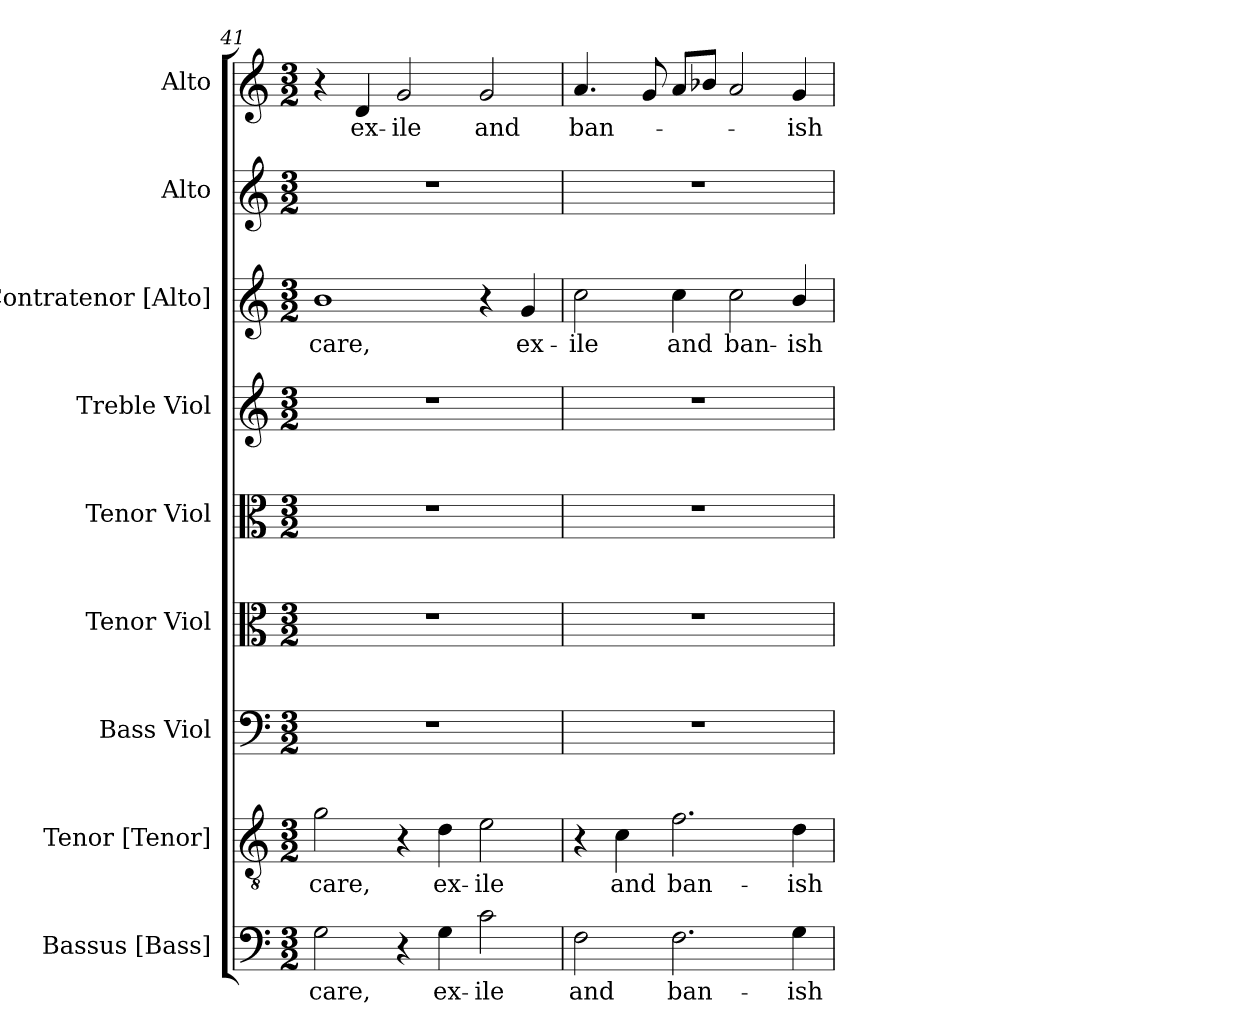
**kern	**text	**kern	**text	**kern	**kern	**kern	**kern	**kern	**text	**kern	**kern	**text
*part9	*part9	*part8	*part8	*part7	*part6	*part5	*part4	*part3	*part3	*part2	*part1	*part1
*staff9	*staff9	*staff8	*staff8	*staff7	*staff6	*staff5	*staff4	*staff3	*staff3	*staff2	*staff1	*staff1
*I"Bassus [Bass]	*	*I"Tenor [Tenor]	*	*I"Bass Viol	*I"Tenor Viol	*I"Tenor Viol	*I"Treble Viol	*I"Contratenor [Alto]	*	*I"Alto	*I"Alto	*
*I'B.	*	*I'T.	*	*I'B. Viol	*I'T. Viol	*I'T. Viol	*I'Tr. Viol	*I'A.	*	*	*I'A.	*
!!LO:LB:g=z
*clefF4	*	*clefGv2	*	*clefF4	*clefC3	*clefC3	*clefG2	*clefG2	*	*clefG2	*clefG2	*
*	*	*ITrd7c12	*	*	*	*	*	*	*	*	*	*
*k[]	*	*k[]	*	*k[]	*k[]	*k[]	*k[]	*k[]	*	*k[]	*k[]	*
*C:	*	*C:	*	*C:	*C:	*C:	*C:	*C:	*	*C:	*C:	*
*M3/2	*	*M3/2	*	*M3/2	*M3/2	*M3/2	*M3/2	*M3/2	*	*M3/2	*M3/2	*
=41	=41	=41	=41	=41	=41	=41	=41	=41	=41	=41	=41	=41
!	!LO:LY:b:color=#000000	!	!	!	!	!	!	!	!	!	!	!
!	!	!	!LO:LY:b:color=#000000	!LO:N:vis=1	!LO:N:vis=1	!LO:N:vis=1	!LO:N:vis=1	!	!	!	!	!
!	!	!	!	!	!	!	!	!	!LO:LY:b:color=#000000	!LO:N:vis=1	!	!
2Gi\	care,	2Gi\	care,	1.r	1.r	1.r	1.r	1bi	care,	1.r	4r	.
!	!	!	!	!	!	!	!	!	!	!	!	!LO:LY:b:color=#000000
.	.	.	.	.	.	.	.	.	.	.	4di/	ex-
!	!	!	!	!	!	!	!	!	!	!	!	!LO:LY:b:color=#000000
4r	.	4r	.	.	.	.	.	.	.	.	2gi/	-ile
!	!LO:LY:b:color=#000000	!	!	!	!	!	!	!	!	!	!	!
!	!	!	!LO:LY:b:color=#000000	!	!	!	!	!	!	!	!	!
4Gi\	ex-	4Di\	ex-	.	.	.	.	.	.	.	.	.
!	!LO:LY:b:color=#000000	!	!	!	!	!	!	!	!	!	!	!
!	!	!	!LO:LY:b:color=#000000	!	!	!	!	!	!	!	!	!
!	!	!	!	!	!	!	!	!	!	!	!	!LO:LY:b:color=#000000
2ci\	-ile	2Ei\	-ile	.	.	.	.	4r	.	.	2gi/	and
!	!	!	!	!	!	!	!	!	!LO:LY:b:color=#000000	!	!	!
.	.	.	.	.	.	.	.	4gi/	ex-	.	.	.
=42	=42	=42	=42	=42	=42	=42	=42	=42	=42	=42	=42	=42
!	!LO:LY:b:color=#000000	!	!	!LO:N:vis=1	!LO:N:vis=1	!LO:N:vis=1	!LO:N:vis=1	!	!	!	!	!
!	!	!	!	!	!	!	!	!	!LO:LY:b:color=#000000	!LO:N:vis=1	!	!
!	!	!	!	!	!	!	!	!	!	!	!	!LO:LY:b:color=#000000
2Fi\	and	4r	.	1.r	1.r	1.r	1.r	2cci\	-ile	1.r	4.ai/	ban-
!	!	!	!LO:LY:b:color=#000000	!	!	!	!	!	!	!	!	!
.	.	4Ci\	and	.	.	.	.	.	.	.	.	.
.	.	.	.	.	.	.	.	.	.	.	8gi/	.
!	!LO:LY:b:color=#000000	!	!	!	!	!	!	!	!	!	!	!
!	!	!	!LO:LY:b:color=#000000	!	!	!	!	!	!	!	!	!
!	!	!	!	!	!	!	!	!	!LO:LY:b:color=#000000	!	!	!
2.Fi\	ban-	2.Fi\	ban-	.	.	.	.	4cci\	and	.	8ai/L	.
.	.	.	.	.	.	.	.	.	.	.	8b-Xi/J	.
!	!	!	!	!	!	!	!	!	!LO:LY:b:color=#000000	!	!	!
.	.	.	.	.	.	.	.	2cci\	ban-	.	2ai/	.
!	!LO:LY:b:color=#000000	!	!	!	!	!	!	!	!	!	!	!
!	!	!	!LO:LY:b:color=#000000	!	!	!	!	!	!	!	!	!
!	!	!	!	!	!	!	!	!	!LO:LY:b:color=#000000	!	!	!
!	!	!	!	!	!	!	!	!	!	!	!	!LO:LY:b:color=#000000
4Gi\	-ish	4Di\	-ish	.	.	.	.	4bi/	-ish	.	4gi/	-ish
=	=	=	=	=	=	=	=	=	=	=	=	=
*-	*-	*-	*-	*-	*-	*-	*-	*-	*-	*-	*-	*-
